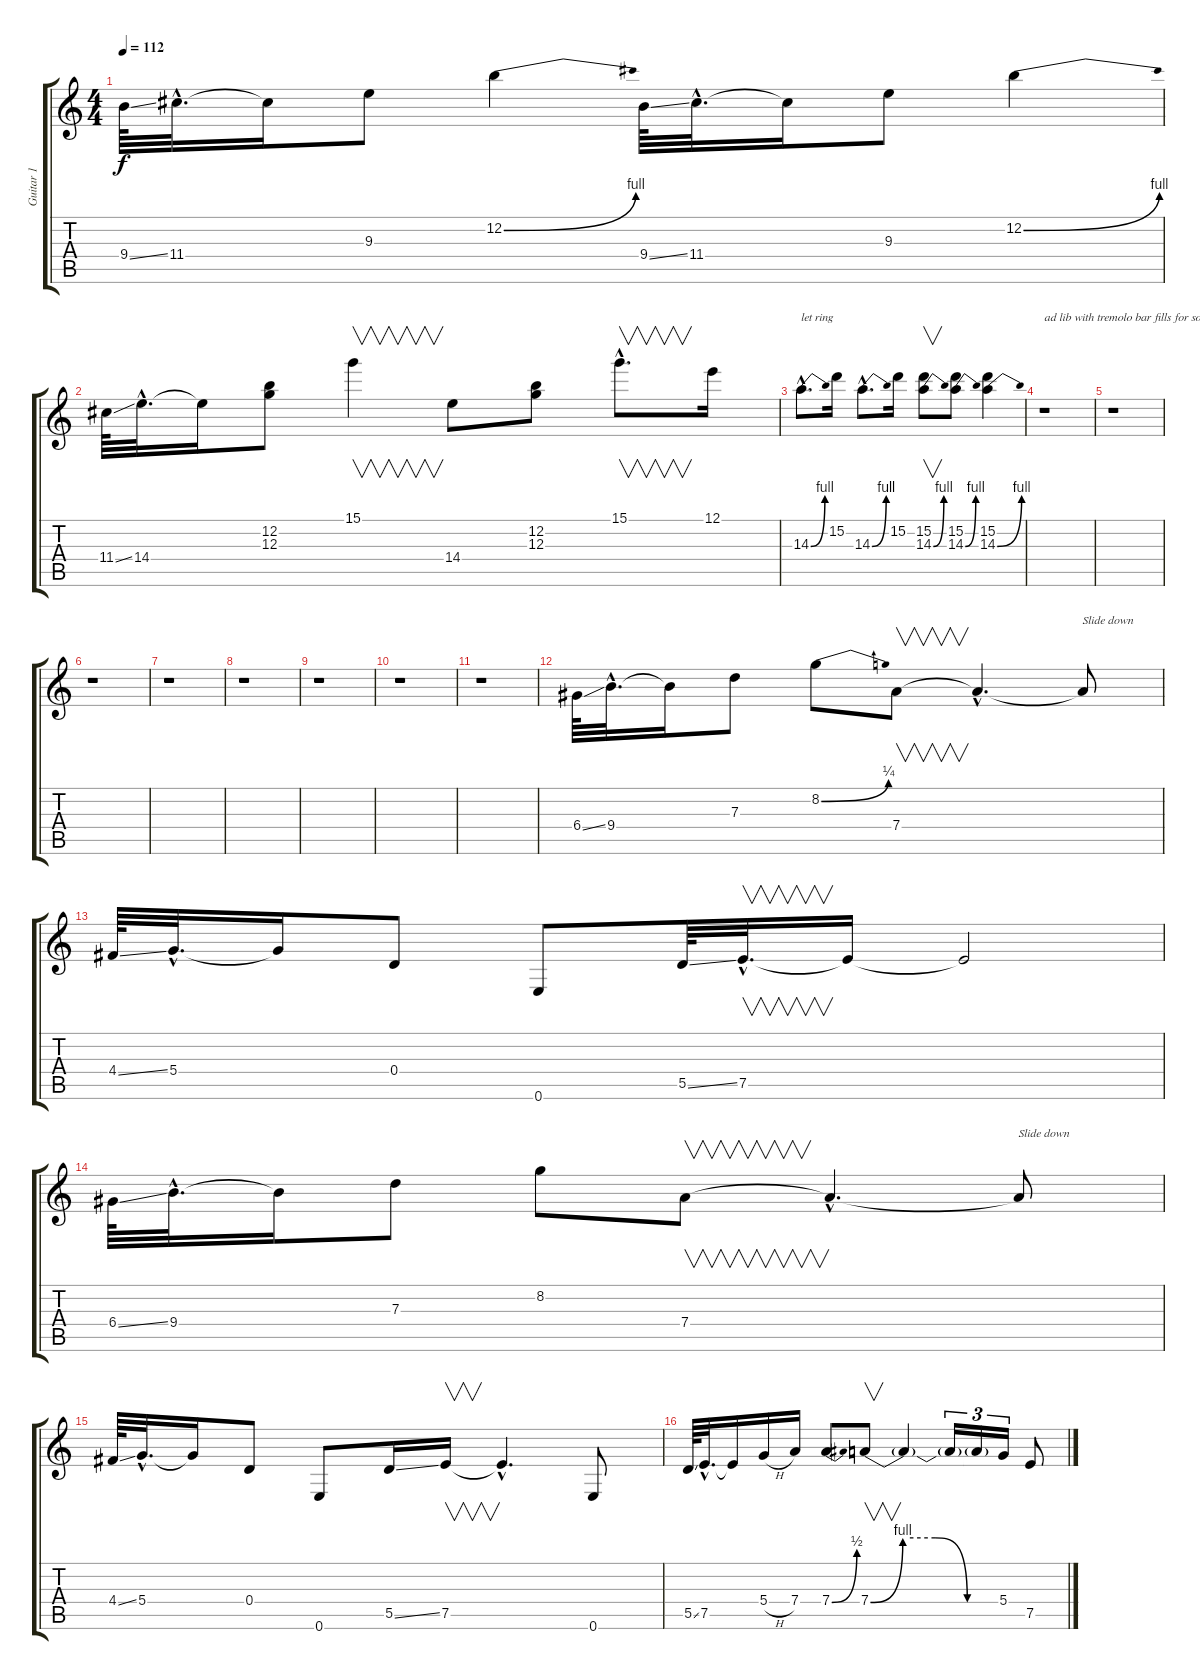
\track ("Guitar 1" "Guitar 1") {instrument distortionguitar}
\staff {score tabs}
\tuning (E4 B3 G3 D3 A2 E2) {hide}
\ts (4 4)
\tempo 112
\clef g2
\ks c
9.4{ss}.64{dy f} 11.4{hac}.32{d} 11.4{t}.16 9.3.8 12.2{be (bend 0 0 60 4)}.4 9.4{ss}.64 11.4{hac}.32{d} 11.4{t}.16 9.3.8 12.2{be (bend 0 0 60 4)}.4 |
11.4{ss}.64 14.4{hac}.32{d} 14.4{t}.16 (12.2 12.3).8 15.1.4{v} 14.4.8 (12.2 12.3).8 15.1{hac}.8{v d} 12.1.16 |
14.3{be (bend 0 0 60 4) hac}.8{d txt "let ring"} 15.2.16 14.3{be (bend 0 0 60 4) hac}.8{d} 15.2.16 (15.2 14.3{be (bend 0 0 60 4)}).8{v} (15.2 14.3{be (bend 0 0 60 4)}).8 (15.2 14.3{be (bend 0 0 60 4)}).4 |
r.1{txt "ad lib with tremolo bar fills for solo"} |
r.1 |
r.1 |
r.1 |
r.1 |
r.1 |
r.1 |
r.1 |
6.4{ss}.64 9.4{hac}.32{d} 9.4{t}.16 7.3.8 8.2{be (bend 0 0 60 1)}.8 7.4.8{v} 7.4{hac t}.4{d} 7.4{t}.8{txt "Slide down"} |
4.4{ss}.64 5.4{hac}.32{d} 5.4{t}.16 0.4.8 0.6.8 5.5{ss}.64 7.5{hac}.32{v d} 7.5{t}.16 7.5{t}.2 |
6.4{ss}.64 9.4{hac}.32{d} 9.4{t}.16 7.3.8 8.2.8 7.4.8{v} 7.4{hac t}.4{d} 7.4{t}.8{txt "Slide down"} |
4.4{ss}.64 5.4{hac}.32{d} 5.4{t}.16 0.4.8 0.6.8 5.5{ss}.16 7.5.16{v} 7.5{hac t}.4{d} 0.6.8 |
5.5{ss}.64 7.5{hac}.32{d} 7.5{t}.16 5.4{h}.16 7.4.16 7.4{be (bend 0 0 60 2)}.8 7.4{be (custom 0 0 15 4 30 4 45 0 60 0)}.8{v} 7.4{t}.4 7.4{t}.16{tu (3 2)} 7.4{t}.16{tu (3 2)} 5.4.16{tu (3 2)} 7.5.8
